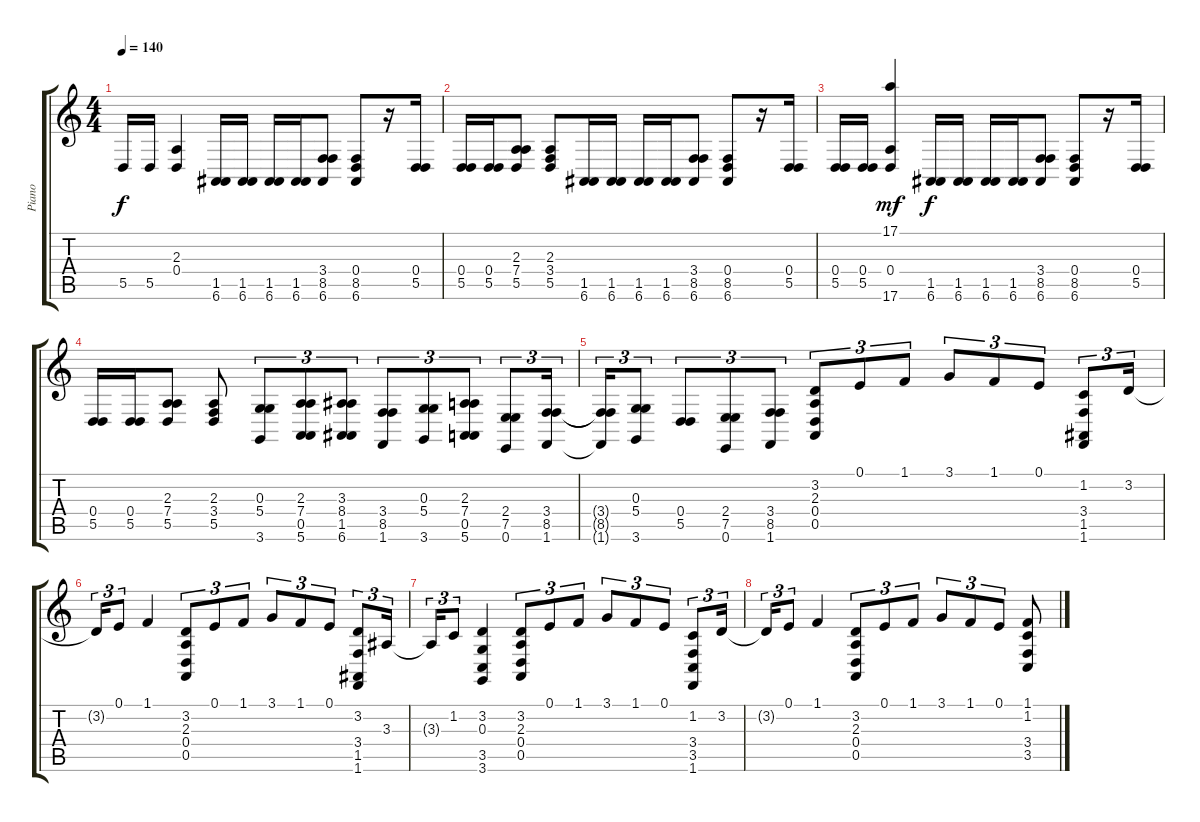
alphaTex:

\track ("Piano" "Piano") {instrument acousticgrandpiano}
\staff {score tabs}
\tuning (E4 B3 G3 D3 A2 E2) {hide}
\ts (4 4)
\tempo 140
\clef g2
\ks c
5.5.16{dy f} 5.5.16 (2.3 0.4).4 (1.5 6.6).16 (1.5 6.6).16 (1.5 6.6).16 (1.5 6.6).16 (3.4 8.5 6.6).8 (0.4 8.5 6.6).8 r.16 (0.4 5.5).16 |
(0.4 5.5).16 (0.4 5.5).16 (2.3 7.4 5.5).8 (2.3 3.4 5.5).8 (1.5 6.6).16 (1.5 6.6).16 (1.5 6.6).16 (1.5 6.6).16 (3.4 8.5 6.6).8 (0.4 8.5 6.6).8 r.16 (0.4 5.5).16 |
(0.4 5.5).16 (0.4 5.5).16 (17.1 0.4 17.6).4{dy mf} (1.5 6.6).16{dy f} (1.5 6.6).16 (1.5 6.6).16 (1.5 6.6).16 (3.4 8.5 6.6).8 (0.4 8.5 6.6).8 r.16 (0.4 5.5).16 |
(0.4 5.5).16 (0.4 5.5).16 (2.3 7.4 5.5).8 (2.3 3.4 5.5).8 (0.3 5.4 3.6).8{tu (3 2)} (2.3 7.4 0.5 5.6).8{tu (3 2)} (3.3 8.4 1.5 6.6).8{tu (3 2)} (3.4 8.5 1.6).8{tu (3 2)} (0.3 5.4 3.6).8{tu (3 2)} (2.3 7.4 0.5 5.6).8{tu (3 2)} (2.4 7.5 0.6).8{tu (3 2)} (3.4 8.5 1.6).16{tu (3 2)} |
(3.4{t} 8.5{t} 1.6{t}).16{tu (3 2)} (0.3 5.4 3.6).8{tu (3 2)} (0.4 5.5).8{tu (3 2)} (2.4 7.5 0.6).8{tu (3 2)} (3.4 8.5 1.6).8{tu (3 2)} (3.2 2.3 0.4 0.5).8{tu (3 2)} 0.1.8{tu (3 2)} 1.1.8{tu (3 2)} 3.1.8{tu (3 2)} 1.1.8{tu (3 2)} 0.1.8{tu (3 2)} (1.2 3.4 1.5 1.6).8{tu (3 2)} 3.2.16{tu (3 2)} |
3.2{t}.16{tu (3 2)} 0.1.8{tu (3 2)} 1.1.4 (3.2 2.3 0.4 0.5).8{tu (3 2)} 0.1.8{tu (3 2)} 1.1.8{tu (3 2)} 3.1.8{tu (3 2)} 1.1.8{tu (3 2)} 0.1.8{tu (3 2)} (3.2 3.4 1.5 1.6).8{tu (3 2)} 3.3.16{tu (3 2)} |
3.3{t}.16{tu (3 2)} 1.2.8{tu (3 2)} (3.2 0.3 3.5 3.6).4 (3.2 2.3 0.4 0.5).8{tu (3 2)} 0.1.8{tu (3 2)} 1.1.8{tu (3 2)} 3.1.8{tu (3 2)} 1.1.8{tu (3 2)} 0.1.8{tu (3 2)} (1.2 3.4 3.5 1.6).8{tu (3 2)} 3.2.16{tu (3 2)} |
3.2{t}.16{tu (3 2)} 0.1.8{tu (3 2)} 1.1.4 (3.2 2.3 0.4 0.5).8{tu (3 2)} 0.1.8{tu (3 2)} 1.1.8{tu (3 2)} 3.1.8{tu (3 2)} 1.1.8{tu (3 2)} 0.1.8{tu (3 2)} (1.1 1.2 3.4 3.5).8
